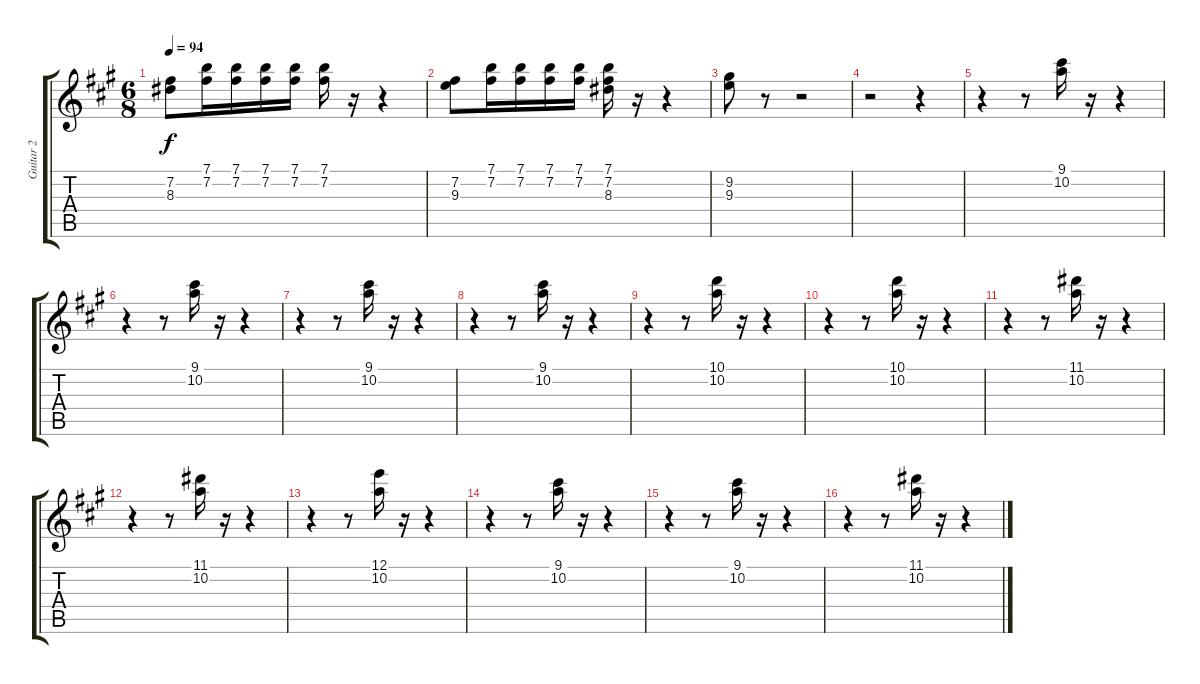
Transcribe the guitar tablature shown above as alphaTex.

\track ("Guitar 2" "Guitar 2") {instrument distortionguitar}
\staff {score tabs}
\tuning (E4 B3 G3 D3 A2 E2) {hide}
\ts (6 8)
\tempo 94
\clef g2
\ks a
(7.2 8.3).8{dy f} (7.1 7.2).16 (7.1 7.2).16 (7.1 7.2).16 (7.1 7.2).16 (7.1 7.2).16 r.16 r.4 |
(7.2 9.3).8 (7.1 7.2).16 (7.1 7.2).16 (7.1 7.2).16 (7.1 7.2).16 (7.1 7.2 8.3).16 r.16 r.4 |
(9.2 9.3).8 r.8 r.2 |
r.2 r.4 |
r.4 r.8 (9.1 10.2).16 r.16 r.4 |
r.4 r.8 (9.1 10.2).16 r.16 r.4 |
r.4 r.8 (9.1 10.2).16 r.16 r.4 |
r.4 r.8 (9.1 10.2).16 r.16 r.4 |
r.4 r.8 (10.1 10.2).16 r.16 r.4 |
r.4 r.8 (10.1 10.2).16 r.16 r.4 |
r.4 r.8 (11.1 10.2).16 r.16 r.4 |
r.4 r.8 (11.1 10.2).16 r.16 r.4 |
r.4 r.8 (12.1 10.2).16 r.16 r.4 |
r.4 r.8 (9.1 10.2).16 r.16 r.4 |
r.4 r.8 (9.1 10.2).16 r.16 r.4 |
r.4 r.8 (11.1 10.2).16 r.16 r.4
